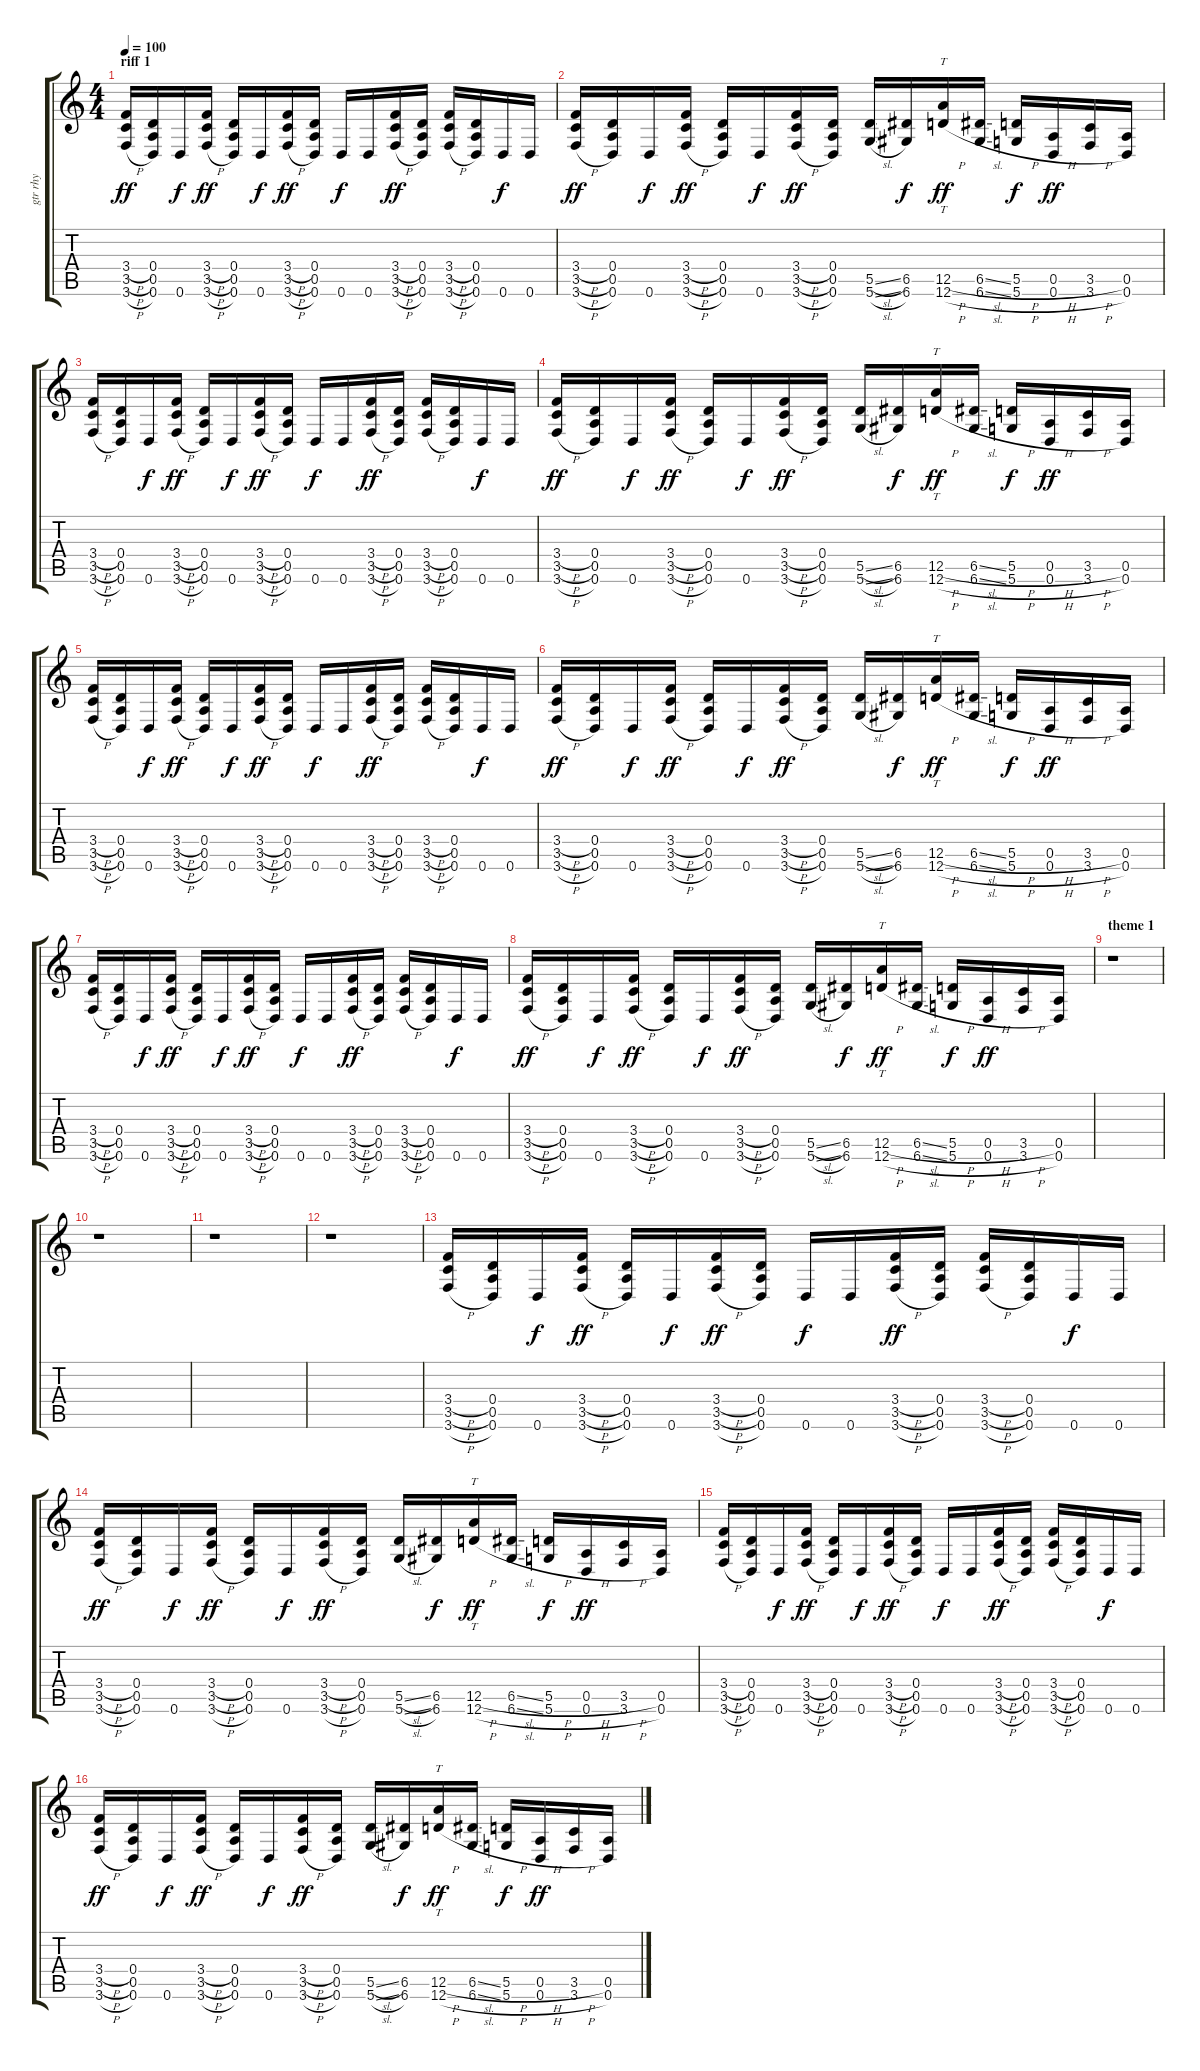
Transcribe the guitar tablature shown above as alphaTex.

\track ("gtr rhy" "gtr rhy") {instrument overdrivenguitar}
\staff {score tabs}
\tuning (E4 B3 G3 D3 A2 D2) {hide}
\ts (4 4)
\section ("" "riff 1")
\tempo 100
\clef g2
\ks c
(3.4{h} 3.5{h} 3.6{h}).16{dy ff instrument overdrivenguitar} (0.4 0.5 0.6).16 0.6.16{dy f} (3.4{h} 3.5{h} 3.6{h}).16{dy ff} (0.4 0.5 0.6).16 0.6.16{dy f} (3.4{h} 3.5{h} 3.6{h}).16{dy ff} (0.4 0.5 0.6).16 0.6.16{dy f} 0.6.16 (3.4{h} 3.5{h} 3.6{h}).16{dy ff} (0.4 0.5 0.6).16 (3.4{h} 3.5{h} 3.6{h}).16 (0.4 0.5 0.6).16 0.6.16{dy f} 0.6.16 |
(3.4{h} 3.5{h} 3.6{h}).16{dy ff} (0.4 0.5 0.6).16 0.6.16{dy f} (3.4{h} 3.5{h} 3.6{h}).16{dy ff} (0.4 0.5 0.6).16 0.6.16{dy f} (3.4{h} 3.5{h} 3.6{h}).16{dy ff} (0.4 0.5 0.6).16 (5.5{sl} 5.6{sl}).16 (6.5 6.6).16{dy f} (12.5{h} 12.6{h}).16{tt dy ff} (6.5{sl} 6.6{sl}).16 (5.5{h} 5.6{h}).16{dy f} (0.5{h} 0.6{h}).16{dy ff} (3.5{h} 3.6{h}).16 (0.5 0.6).16 |
(3.4{h} 3.5{h} 3.6{h}).16 (0.4 0.5 0.6).16 0.6.16{dy f} (3.4{h} 3.5{h} 3.6{h}).16{dy ff} (0.4 0.5 0.6).16 0.6.16{dy f} (3.4{h} 3.5{h} 3.6{h}).16{dy ff} (0.4 0.5 0.6).16 0.6.16{dy f} 0.6.16 (3.4{h} 3.5{h} 3.6{h}).16{dy ff} (0.4 0.5 0.6).16 (3.4{h} 3.5{h} 3.6{h}).16 (0.4 0.5 0.6).16 0.6.16{dy f} 0.6.16 |
(3.4{h} 3.5{h} 3.6{h}).16{dy ff} (0.4 0.5 0.6).16 0.6.16{dy f} (3.4{h} 3.5{h} 3.6{h}).16{dy ff} (0.4 0.5 0.6).16 0.6.16{dy f} (3.4{h} 3.5{h} 3.6{h}).16{dy ff} (0.4 0.5 0.6).16 (5.5{sl} 5.6{sl}).16 (6.5 6.6).16{dy f} (12.5{h} 12.6{h}).16{tt dy ff} (6.5{sl} 6.6{sl}).16 (5.5{h} 5.6{h}).16{dy f} (0.5{h} 0.6{h}).16{dy ff} (3.5{h} 3.6{h}).16 (0.5 0.6).16 |
(3.4{h} 3.5{h} 3.6{h}).16 (0.4 0.5 0.6).16 0.6.16{dy f} (3.4{h} 3.5{h} 3.6{h}).16{dy ff} (0.4 0.5 0.6).16 0.6.16{dy f} (3.4{h} 3.5{h} 3.6{h}).16{dy ff} (0.4 0.5 0.6).16 0.6.16{dy f} 0.6.16 (3.4{h} 3.5{h} 3.6{h}).16{dy ff} (0.4 0.5 0.6).16 (3.4{h} 3.5{h} 3.6{h}).16 (0.4 0.5 0.6).16 0.6.16{dy f} 0.6.16 |
(3.4{h} 3.5{h} 3.6{h}).16{dy ff} (0.4 0.5 0.6).16 0.6.16{dy f} (3.4{h} 3.5{h} 3.6{h}).16{dy ff} (0.4 0.5 0.6).16 0.6.16{dy f} (3.4{h} 3.5{h} 3.6{h}).16{dy ff} (0.4 0.5 0.6).16 (5.5{sl} 5.6{sl}).16 (6.5 6.6).16{dy f} (12.5{h} 12.6{h}).16{tt dy ff} (6.5{sl} 6.6{sl}).16 (5.5{h} 5.6{h}).16{dy f} (0.5{h} 0.6{h}).16{dy ff} (3.5{h} 3.6{h}).16 (0.5 0.6).16 |
(3.4{h} 3.5{h} 3.6{h}).16 (0.4 0.5 0.6).16 0.6.16{dy f} (3.4{h} 3.5{h} 3.6{h}).16{dy ff} (0.4 0.5 0.6).16 0.6.16{dy f} (3.4{h} 3.5{h} 3.6{h}).16{dy ff} (0.4 0.5 0.6).16 0.6.16{dy f} 0.6.16 (3.4{h} 3.5{h} 3.6{h}).16{dy ff} (0.4 0.5 0.6).16 (3.4{h} 3.5{h} 3.6{h}).16 (0.4 0.5 0.6).16 0.6.16{dy f} 0.6.16 |
(3.4{h} 3.5{h} 3.6{h}).16{dy ff} (0.4 0.5 0.6).16 0.6.16{dy f} (3.4{h} 3.5{h} 3.6{h}).16{dy ff} (0.4 0.5 0.6).16 0.6.16{dy f} (3.4{h} 3.5{h} 3.6{h}).16{dy ff} (0.4 0.5 0.6).16 (5.5{sl} 5.6{sl}).16 (6.5 6.6).16{dy f} (12.5{h} 12.6{h}).16{tt dy ff} (6.5{sl} 6.6{sl}).16 (5.5{h} 5.6{h}).16{dy f} (0.5{h} 0.6{h}).16{dy ff} (3.5{h} 3.6{h}).16 (0.5 0.6).16 |
\section ("" "theme 1")
r.1 |
r.1 |
r.1 |
r.1 |
(3.4{h} 3.5{h} 3.6{h}).16 (0.4 0.5 0.6).16 0.6.16{dy f} (3.4{h} 3.5{h} 3.6{h}).16{dy ff} (0.4 0.5 0.6).16 0.6.16{dy f} (3.4{h} 3.5{h} 3.6{h}).16{dy ff} (0.4 0.5 0.6).16 0.6.16{dy f} 0.6.16 (3.4{h} 3.5{h} 3.6{h}).16{dy ff} (0.4 0.5 0.6).16 (3.4{h} 3.5{h} 3.6{h}).16 (0.4 0.5 0.6).16 0.6.16{dy f} 0.6.16 |
(3.4{h} 3.5{h} 3.6{h}).16{dy ff} (0.4 0.5 0.6).16 0.6.16{dy f} (3.4{h} 3.5{h} 3.6{h}).16{dy ff} (0.4 0.5 0.6).16 0.6.16{dy f} (3.4{h} 3.5{h} 3.6{h}).16{dy ff} (0.4 0.5 0.6).16 (5.5{sl} 5.6{sl}).16 (6.5 6.6).16{dy f} (12.5{h} 12.6{h}).16{tt dy ff} (6.5{sl} 6.6{sl}).16 (5.5{h} 5.6{h}).16{dy f} (0.5{h} 0.6{h}).16{dy ff} (3.5{h} 3.6{h}).16 (0.5 0.6).16 |
(3.4{h} 3.5{h} 3.6{h}).16 (0.4 0.5 0.6).16 0.6.16{dy f} (3.4{h} 3.5{h} 3.6{h}).16{dy ff} (0.4 0.5 0.6).16 0.6.16{dy f} (3.4{h} 3.5{h} 3.6{h}).16{dy ff} (0.4 0.5 0.6).16 0.6.16{dy f} 0.6.16 (3.4{h} 3.5{h} 3.6{h}).16{dy ff} (0.4 0.5 0.6).16 (3.4{h} 3.5{h} 3.6{h}).16 (0.4 0.5 0.6).16 0.6.16{dy f} 0.6.16 |
(3.4{h} 3.5{h} 3.6{h}).16{dy ff} (0.4 0.5 0.6).16 0.6.16{dy f} (3.4{h} 3.5{h} 3.6{h}).16{dy ff} (0.4 0.5 0.6).16 0.6.16{dy f} (3.4{h} 3.5{h} 3.6{h}).16{dy ff} (0.4 0.5 0.6).16 (5.5{sl} 5.6{sl}).16 (6.5 6.6).16{dy f} (12.5{h} 12.6{h}).16{tt dy ff} (6.5{sl} 6.6{sl}).16 (5.5{h} 5.6{h}).16{dy f} (0.5{h} 0.6{h}).16{dy ff} (3.5{h} 3.6{h}).16 (0.5 0.6).16
